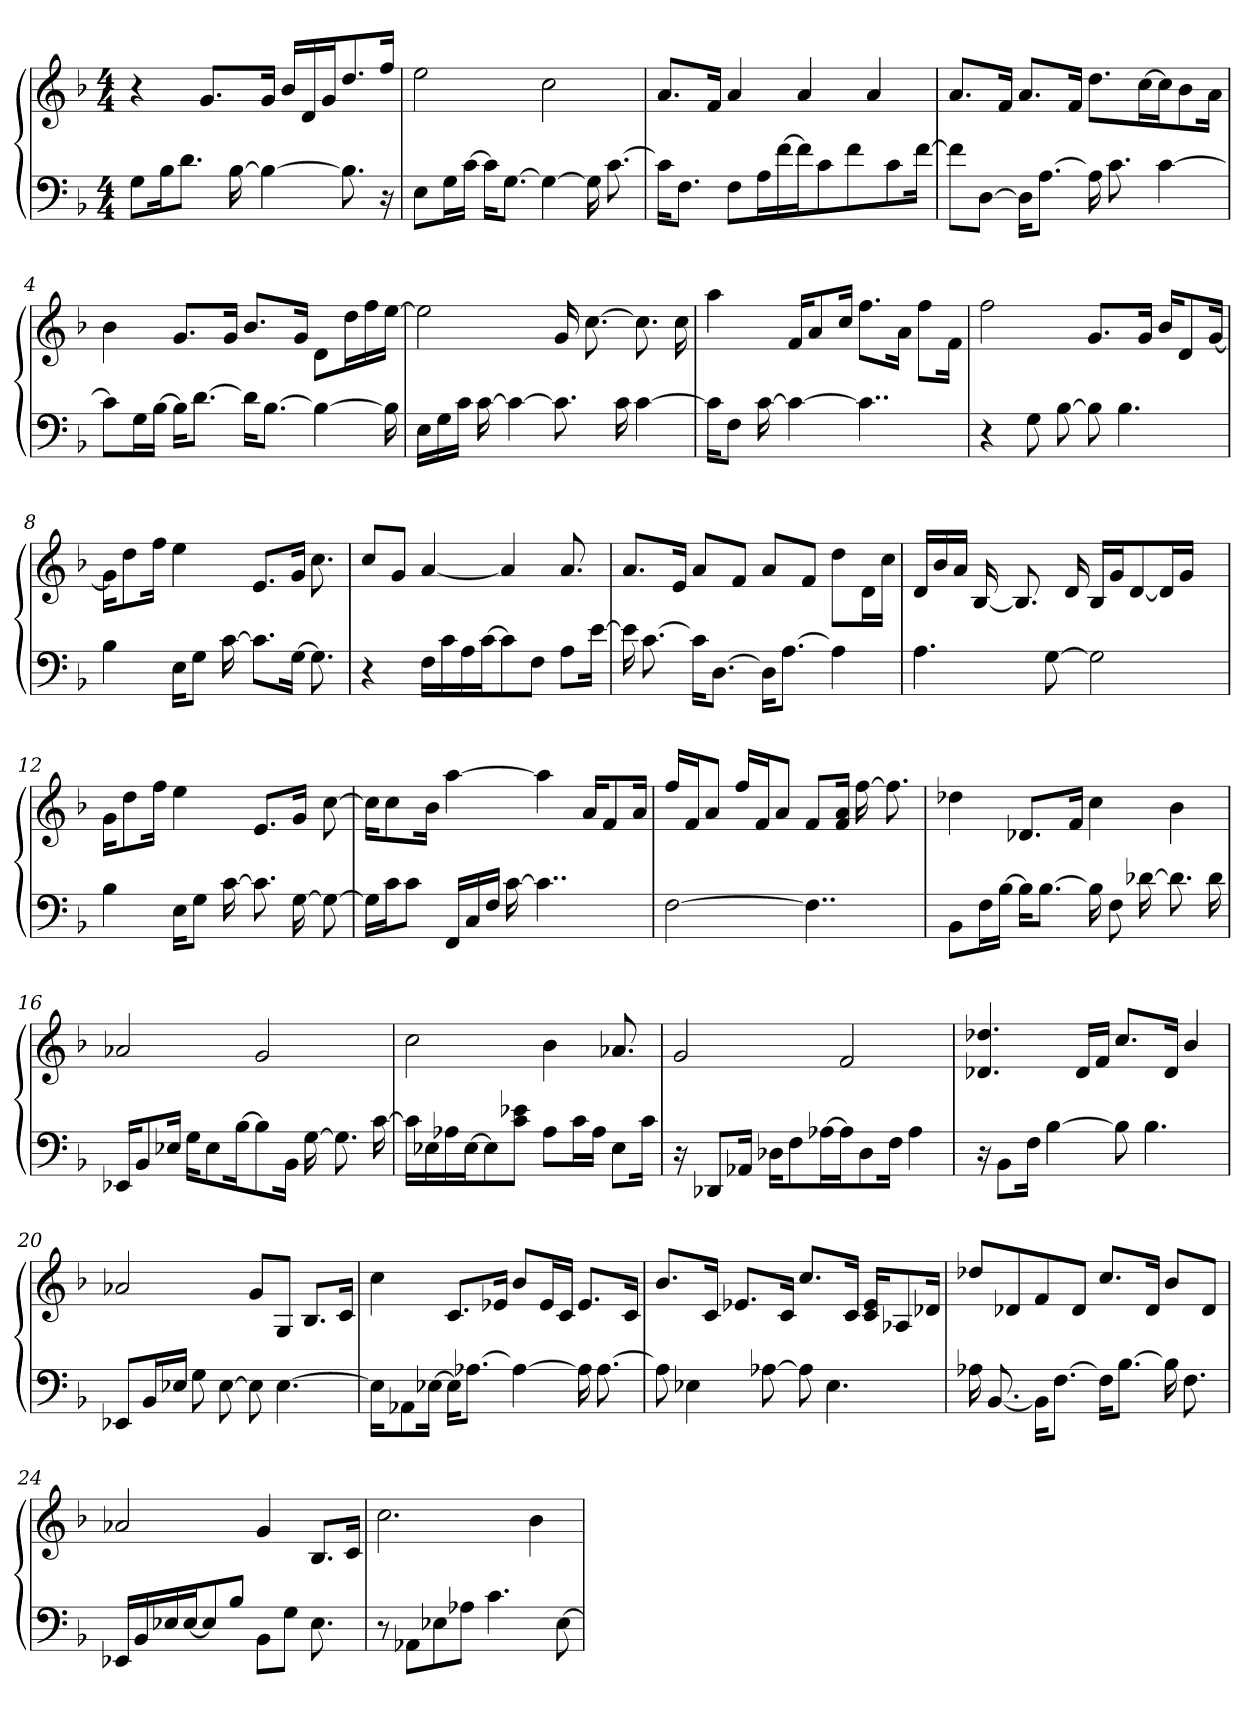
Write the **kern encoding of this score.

**kern	**kern
*part1	*part1
*staff2	*staff1
*clefF4	*clefG2
*k[b-]	*k[b-]
*F:	*F:
*M4/4	*M4/4
*MM85	*MM85
=0X0	=0X0
8G\L	4r
16B-\K	.
8.d\J	.
.	8.g/L
[>16B-\	.
4B-\_>	16g/Jk
.	16b-/LL
.	16d/
.	16g/J
8.B-\]	8.dd/
16r	16ff/Jk
=1	=1
8E\L	2ee\
16G\L	.
[>16c\JJ	.
16c\KL]	.
[>8.G\J	.
4G\_>	2cc\
16G\]	.
[>8.c\	.
=2	=2
16c\KL]	8.a/L
8.F\J	.
.	16f/Jk
8F\L	4a/
16A\L	.
[>16f\	.
16f\J]	4a/
8c\	.
8f\	.
.	4a/
8c\	.
[>16f\Jk	.
!!LO:LB:g=z
=3	=3
8f\L]	8.a/L
[>8D\J	.
.	16f/Jk
16D\KL]	8.a/L
[>8.A\J	.
.	16f/Jk
16A\]	8.dd\L
8.c\	.
.	[>16cc\L
[>4c\	16cc\J]
.	8b-\
.	16a\Jk
=4	=4
8c\L]	4b-\
16G\L	.
[>16B-\JJ	.
16B-\KL]	8.g/L
[>8.d\J	.
.	16g/Jk
16d\KL]	8.b-/L
[>8.B-\J	.
.	16g/Jk
4B-\_>	8d\L
.	16dd\L
.	16ff\
16B-\]	[>16ee\JJ
=5	=5
16E\LL	2ee\]
16G\	.
16c\JJ	.
[>16c\	.
4c\_>	.
8.c\]	16g/
.	[>8.cc\
16c\	.
[>4c\	8.cc\]
.	16cc\
!!LO:LB:g=z
=6	=6
16c\KL]	4aa\
8F\J	.
[>16c\	.
4c\_>	16f/KL
.	8a/
.	16cc/Jk
4..c\]	8.ff\L
.	16a\Jk
.	8ff\L
.	16f\Jk
=7	=7
4r	2ff\
8G\	.
[>8B-\	.
8B-\]	8.g/L
4.B-\	.
.	16g/Jk
.	16b-/KL
.	8d/
.	[>16g/Jk
=8	=8
4B-\	16g\KL]
.	8dd\
.	16ff\Jk
16E\KL	4ee\
8G\J	.
[>16c\	.
8.c\L]	8.e/L
[>16G\Jk	16g/Jk
8.G\]	8.cc\
!!LO:LB:g=z
=9	=9
4r	8cc/L
.	8g/J
16F\LL	[<4a/
16c\	.
16A\	.
[>16c\J	.
8c\]	4a/]
8F\J	.
8A\L	8.a/
[>16e\Jk	.
=10	=10
16e\]	8.a/L
[>8.c\	.
.	16e/Jk
16c\KL]	8a/L
[>8.D\J	.
.	8f/J
16D\KL]	8a/L
[>8.A\J	.
.	8f/J
4A\]	8dd\L
.	16d\L
.	16cc\JJ
=11	=11
4.A\	16d/LL
.	16b-/
.	16a/JJ
.	[<16B-/
.	8.B-/]
[>8G\	.
.	16d/
2G\]	16B-/LL
.	16g/J
.	[<8d/
.	16d/L]
.	16g/JJ
.	8ryy
!!LO:LB:g=z
=12	=12
4B-\	16g\KL
.	8dd\
.	16ff\Jk
16E\KL	4ee\
8G\J	.
[>16c\	.
8.c\]	8.e/L
[>16G\	16g/Jk
8G\_>	[>8cc\
=13	=13
16G\LL]	16cc\KL]
16c\J	8cc\
8c\J	.
.	16b-\Jk
16FF/LL	[>4aa\
16C/	.
16F/JJ	.
[>16c\	.
4..c\]	4aa\]
.	16a/KL
.	8f/
16ryy	16a/Jk
=14	=14
[>2F\	16ff/LL
.	16f/J
.	8a/J
.	16ff/LL
.	16f/J
.	8a/J
4..F\]	8f/L
.	16a/ 16f/Jk
.	[>16ff\
.	8.ff\]
!!LO:PB:g=z
=15	=15
8BB-\L	4dd-X\
16F\L	.
[>16B-\JJ	.
16B-\KL]	8.d-X/L
[>8.B-\J	.
.	16f/Jk
16B-\]	4cc\
8F\	.
[>16d-X\	.
8.d-\]	4b-\
16d-\	.
=16	=16
16EE-X/KL	2a-X/
8BB-/	.
16E-X/Jk	.
16G\KL	.
8E-\	.
[>16B-\k	.
8B-\]	2g/
16BB-\Jk	.
[>16G\	.
8.G\]	.
[>16c\	.
=17	=17
16c\LL]	2cc\
16E-X\	.
16A-X\	.
[>16E-\J	.
8E-\]	.
8e-X\ 8c\J	.
8A-\L	4b-\
16c\L	.
16A-\JJ	.
8E-\L	8.a-X/
16c\Jk	.
!!LO:LB:g=z
=18	=18
16r	2g/
8DD-X/L	.
16AA-X/Jk	.
16D-X\KL	.
8F\	.
[>16A-X\L	.
16A-\J]	2f/
8D-\	.
16F\Jk	.
4A-\	.
=19	=19
16r	4.dd-X/ 4.d-X/
8BB-\L	.
16F\Jk	.
[>4B-\	.
.	16d-/LL
.	16f/JJ
8B-\]	8.cc/L
4.B-\	.
.	16d-/Jk
.	4b-/
=20	=20
8EE-X/L	2a-X/
16BB-/L	.
16E-X/JJ	.
8G\	.
[>8E-\	.
8E-\]	8g/L
[>4.E-\	8G/J
.	8.B-/L
.	16c/Jk
!!LO:LB:g=z
=21	=21
16E-\KL]	4cc\
8AA-X\	.
[>16E-X\Jk	.
16E-\KL]	8.c/L
[>8.A-X\J	.
.	16e-X/Jk
4A-\_>	8b-/L
.	16e-/L
.	16c/JJ
16A-\]	8.e-/L
[>8.A-\	.
.	16c/Jk
=22	=22
8A-\]	8.b-/L
4E-X\	.
.	16c/Jk
.	8.e-X/L
[>8A-X\	.
.	16c/Jk
8A-\]	8.cc/L
4.E-\	.
.	16c/Jk
.	16e-/ 16c/KL
.	8A-X/
.	16d-X/Jk
=23	=23
16A-X\	8dd-X/L
[>8.BB-/	.
.	8d-X/
16BB-\KL]	8f/
[>8.F\J	.
.	8d-/J
16F\KL]	8.cc/L
[>8.B-\J	.
.	16d-/Jk
16B-\]	8b-/L
8.F\	.
.	8d-/J
!!LO:LB:g=z
=24	=24
16EE-X/LL	2a-X/
16BB-/	.
16E-X/	.
[<16E-/J	.
8E-/]	.
8B-/J	.
8BB-\L	4g/
8G\J	.
8.E-\	8.B-/L
16ryy	16c/Jk
=25	=25
8r	2.cc\
8AA-X\L	.
8E-X\	.
8A-X\J	.
4.c\	.
.	4b-\
[>8E-\	.
=	=
*-	*-
